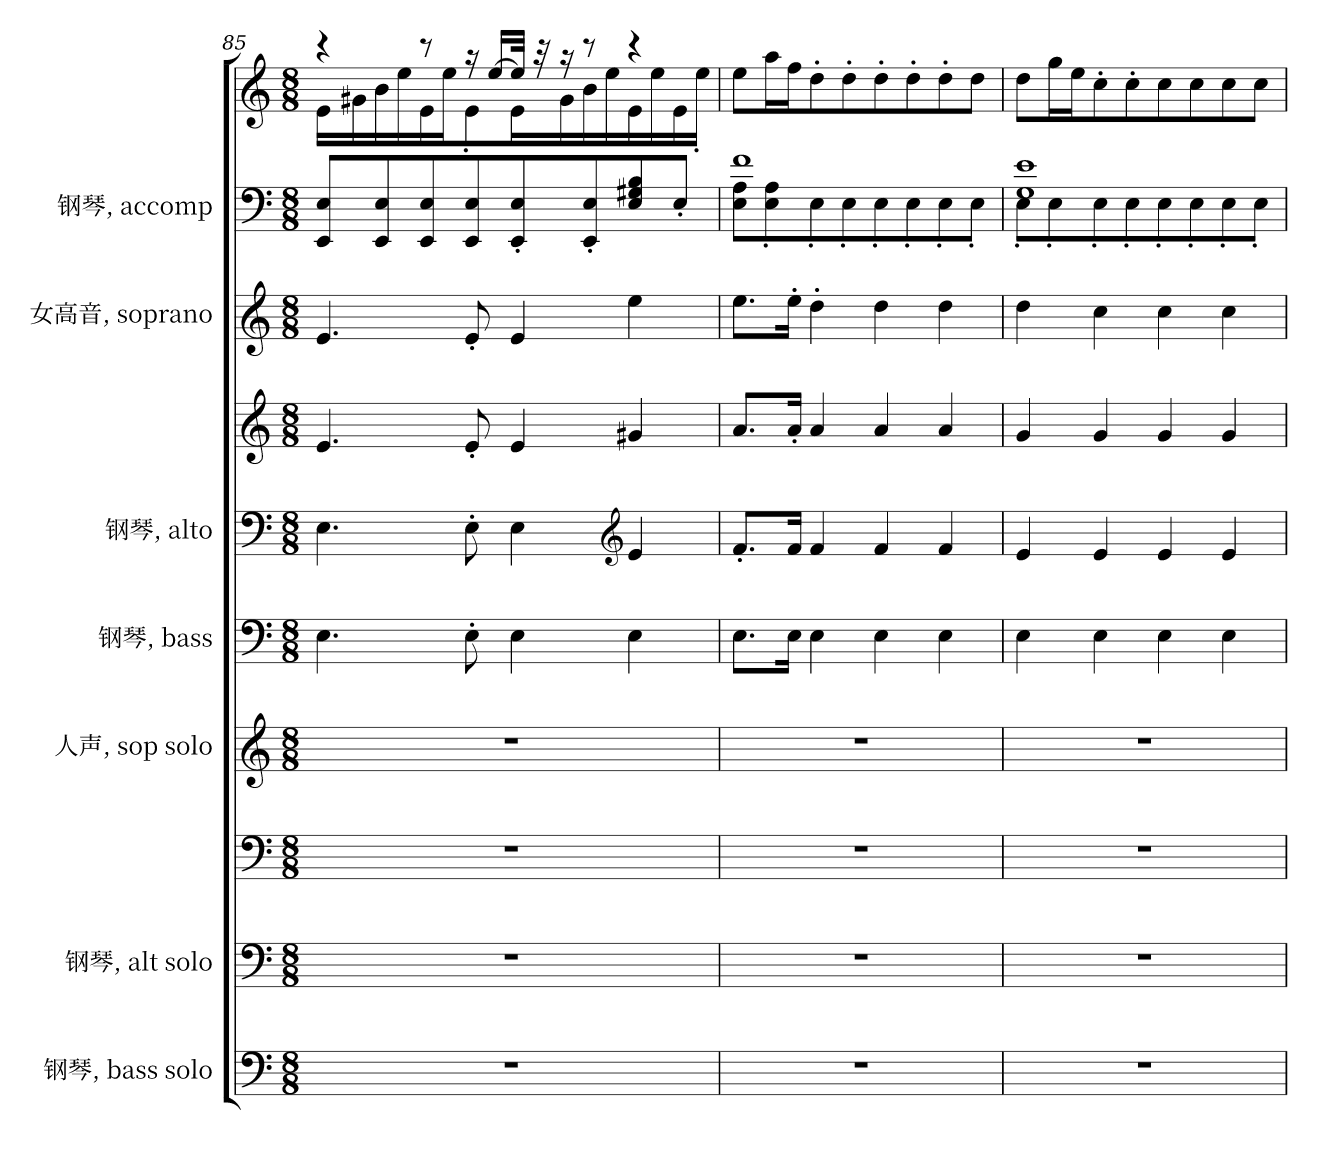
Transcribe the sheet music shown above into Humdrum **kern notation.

**kern	**kern	**kern	**kern	**kern	**kern	**kern	**kern	**kern	**kern
*part7	*part6	*part6	*part5	*part4	*part3	*part3	*part2	*part1	*part1
*staff10	*staff9	*staff8	*staff7	*staff6	*staff5	*staff4	*staff3	*staff2	*staff1
*I"钢琴, bass solo	*I"钢琴, alt solo	*	*I"人声, sop solo	*I"钢琴, bass	*I"钢琴, alto	*	*I"女高音, soprano	*I"钢琴, accomp	*
*	*	*	*	*	*	*	*I'S.	*	*
*clefF4	*clefF4	*clefF4	*clefG2	*clefF4	*clefF4	*clefG2	*clefG2	*clefF4	*clefG2
*k[]	*k[]	*k[]	*k[]	*k[]	*k[]	*k[]	*k[]	*k[]	*k[]
*M8/8	*M8/8	*M8/8	*M8/8	*M8/8	*M8/8	*M8/8	*M8/8	*M8/8	*M8/8
=85	=85	=85	=85	=85	=85	=85	=85	=85	=85
*	*	*	*	*	*	*	*	*	*^
1r	1r	1r	1r	4.E\	4.E\	4.e/	4.e/	8EE/ 8E/L	4r	16e\LL
.	.	.	.	.	.	.	.	.	.	16g#X\
.	.	.	.	.	.	.	.	8EE/ 8E/	.	16b\
.	.	.	.	.	.	.	.	.	.	16ee\
.	.	.	.	.	.	.	.	8EE/ 8E/	8r	16e\
.	.	.	.	.	.	.	.	.	.	16ee\J
.	.	.	.	8E'\	8E'\	8e'/	8e'/	8EE/ 8E/	16r	8e'\
.	.	.	.	.	.	.	.	.	[16ee/LL	.
.	.	.	.	4E\	4E\	4e/	4e/	8EE/' 8E/'	32ee/JJk]	16e\L
.	.	.	.	.	.	.	.	.	32r	.
.	.	.	.	.	.	.	.	.	16r	16g#\
.	.	.	.	.	.	.	.	8EE/' 8E/'	8r	16b\
.	.	.	.	.	.	.	.	.	.	16ee\
*	*	*	*	*	*clefG2	*	*	*	*	*
.	.	.	.	4E\	4e/	4g#X/	4ee\	8E/ 8G#X/ 8B/	4r	16e\
.	.	.	.	.	.	.	.	.	.	16ee\
.	.	.	.	.	.	.	.	8E'/J	.	16e\
.	.	.	.	.	.	.	.	.	.	16ee'\JJ
*	*	*	*	*	*	*	*	*	*v	*v
!!LO:PB:g=z
=86	=86	=86	=86	=86	=86	=86	=86	=86	=86
*	*	*	*	*	*	*	*	*^	*
1r	1r	1r	1r	8.E\L	8.f'/L	8.a/L	8.ee\L	1f	8E\ 8A\L	8ee\L
.	.	.	.	.	.	.	.	.	8E\' 8A\'	16aa\L
.	.	.	.	16E\Jk	16f/Jk	16a'/Jk	16ee'\Jk	.	.	16ff\J
.	.	.	.	4E\	4f/	4a/	4dd'\	.	8E'\	8dd'\
.	.	.	.	.	.	.	.	.	8E'\	8dd'\
.	.	.	.	4E\	4f/	4a/	4dd\	.	8E'\	8dd'\
.	.	.	.	.	.	.	.	.	8E'\	8dd'\
.	.	.	.	4E\	4f/	4a/	4dd\	.	8E'\	8dd'\
.	.	.	.	.	.	.	.	.	8E'\J	8dd\J
=87	=87	=87	=87	=87	=87	=87	=87	=87	=87	=87
1r	1r	1r	1r	4E\	4e/	4g/	4dd\	1G 1e	8E'\L	8dd\L
.	.	.	.	.	.	.	.	.	8E'\	16gg\L
.	.	.	.	.	.	.	.	.	.	16ee\J
.	.	.	.	4E\	4e/	4g/	4cc\	.	8E'\	8cc'\
.	.	.	.	.	.	.	.	.	8E'\	8cc'\
.	.	.	.	4E\	4e/	4g/	4cc\	.	8E'\	8cc\
.	.	.	.	.	.	.	.	.	8E'\	8cc\
.	.	.	.	4E\	4e/	4g/	4cc\	.	8E'\	8cc\
.	.	.	.	.	.	.	.	.	8E'\J	8cc\J
*	*	*	*	*	*	*	*	*v	*v	*
=	=	=	=	=	=	=	=	=	=
*-	*-	*-	*-	*-	*-	*-	*-	*-	*-
